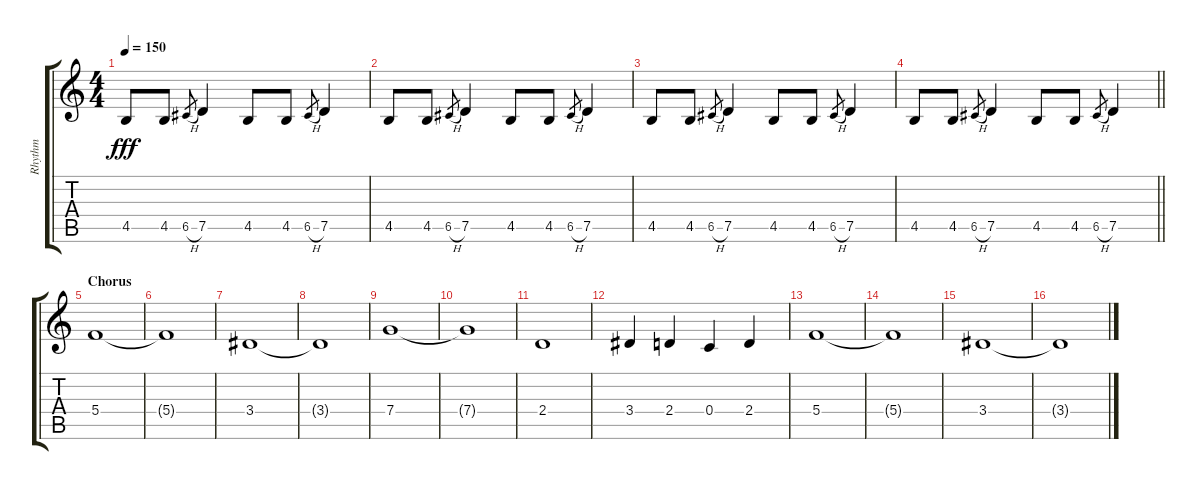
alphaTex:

\track ("Rhythm" "Rhythm") {instrument distortionguitar}
\staff {score tabs}
\tuning (D4 A3 F3 C3 G2 C2) {hide}
\ts (4 4)
\tempo 150
\clef g2
\ks c
4.5.8{dy fff} 4.5.8 6.5{h}.8{gr} 7.5.4 4.5.8 4.5.8 6.5{h}.8{gr} 7.5.4 |
4.5.8 4.5.8 6.5{h}.8{gr} 7.5.4 4.5.8 4.5.8 6.5{h}.8{gr} 7.5.4 |
4.5.8 4.5.8 6.5{h}.8{gr} 7.5.4 4.5.8 4.5.8 6.5{h}.8{gr} 7.5.4 |
\barLineRight lightlight
4.5.8 4.5.8 6.5{h}.8{gr} 7.5.4 4.5.8 4.5.8 6.5{h}.8{gr} 7.5.4 |
\section ("" "Chorus")
5.4.1{instrument electricguitarjazz} |
5.4{t}.1 |
3.4.1 |
3.4{t}.1 |
7.4.1 |
7.4{t}.1 |
2.4.1 |
3.4.4 2.4.4 0.4.4 2.4.4 |
5.4.1 |
5.4{t}.1 |
3.4.1 |
3.4{t}.1
